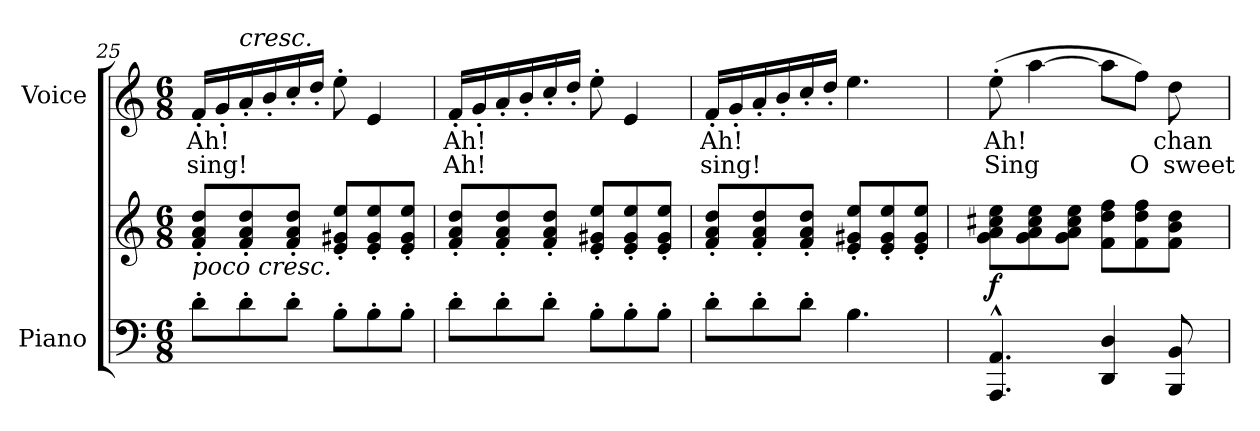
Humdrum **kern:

**kern	**kern	**dynam	**kern	**text	**text
*part2	*part2	*part2	*part1	*part1	*part1
*staff3	*staff2	*staff2/3	*staff1	*staff1	*staff1
*I"Piano	*	*	*I"Voice	*	*
*I'Pno	*	*	*	*	*
*clefF4	*clefG2	*	*clefG2	*	*
*k[]	*k[]	*	*k[]	*	*
*M6/8	*M6/8	*	*M6/8	*	*
=25	=25	=25	=25	=25	=25
!	!LO:TX:b:i:t=poco cresc.	!	!	!	!
8d'\L	8f/' 8a/' 8dd/'L	.	16f'/LL	Ah!	sing!
.	.	.	16g'/	.	.
!	!	!	!LO:TX:a:i:t=cresc.	!	!
8d'\	8f/' 8a/' 8dd/'	.	16a'/	.	.
.	.	.	16b'/	.	.
8d'\J	8f/' 8a/' 8dd/'J	.	16cc'/	.	.
.	.	.	16dd'/JJ	.	.
8B'\L	8e/' 8g#X/' 8ee/'L	.	8ee'\	.	.
8B'\	8e/' 8g#/' 8ee/'	.	4e/	.	.
8B'\J	8e/' 8g#/' 8ee/'J	.	.	.	.
=26	=26	=26	=26	=26	=26
8d'\L	8f/' 8a/' 8dd/'L	.	16f'/LL	Ah!	Ah!
.	.	.	16g'/	.	.
8d'\	8f/' 8a/' 8dd/'	.	16a'/	.	.
.	.	.	16b'/	.	.
8d'\J	8f/' 8a/' 8dd/'J	.	16cc'/	.	.
.	.	.	16dd'/JJ	.	.
8B'\L	8e/' 8g#X/' 8ee/'L	.	8ee'\	.	.
8B'\	8e/' 8g#/' 8ee/'	.	4e/	.	.
8B'\J	8e/' 8g#/' 8ee/'J	.	.	.	.
=27	=27	=27	=27	=27	=27
8d'\L	8f/' 8a/' 8dd/'L	.	16f'/LL	Ah!	sing!
.	.	.	16g'/	.	.
8d'\	8f/' 8a/' 8dd/'	.	16a'/	.	.
.	.	.	16b'/	.	.
8d'\J	8f/' 8a/' 8dd/'J	.	16cc'/	.	.
.	.	.	16dd'/JJ	.	.
4.B\	8e/' 8g#X/' 8ee/'L	.	4.ee\	.	.
.	8e/' 8g#/' 8ee/'	.	.	.	.
.	8e/' 8g#/' 8ee/'J	.	.	.	.
=28	=28	=28	=28	=28	=28
!	!	!LO:DY:b	!	!	!
4.AAA/^^ 4.AA/^^	8g\ 8a\ 8cc#X\ 8ee\L	f	(8ee'\	Ah!	Sing
.	8g\ 8a\ 8cc#\ 8ee\	.	[4aa\	.	.
.	8g\ 8a\ 8cc#\ 8ee\J	.	.	.	.
4DD/ 4D/	8f\ 8dd\ 8ff\L	.	8aa\L]	.	.
.	8f\ 8dd\ 8ff\	.	8ff\J)	.	O
8BBB/ 8BB/	8f\ 8b\ 8dd\J	.	8dd\	chan-	sweet
=	=	=	=	=	=
*-	*-	*-	*-	*-	*-
